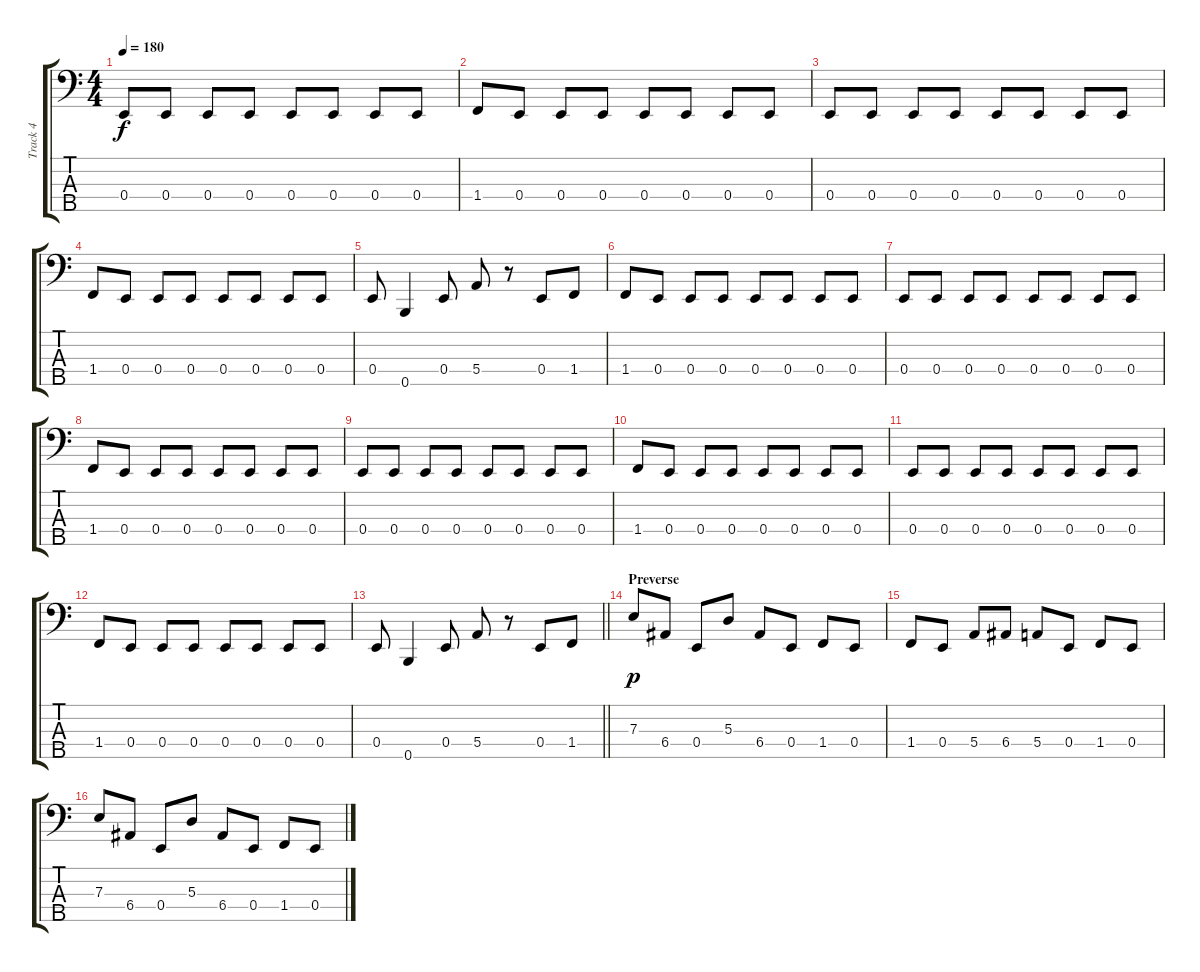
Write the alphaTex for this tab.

\track ("Track 4" "Track 4") {instrument electricbassfinger}
\staff {score tabs}
\tuning (G2 D2 A1 E1 B0) {hide}
\ts (4 4)
\tempo 180
\clef f4
\ks c
0.4.8{dy f} 0.4.8 0.4.8 0.4.8 0.4.8 0.4.8 0.4.8 0.4.8 |
1.4.8 0.4.8 0.4.8 0.4.8 0.4.8 0.4.8 0.4.8 0.4.8 |
0.4.8 0.4.8 0.4.8 0.4.8 0.4.8 0.4.8 0.4.8 0.4.8 |
1.4.8 0.4.8 0.4.8 0.4.8 0.4.8 0.4.8 0.4.8 0.4.8 |
0.4.8 0.5.4 0.4.8 5.4.8 r.8 0.4.8 1.4.8 |
1.4.8 0.4.8 0.4.8 0.4.8 0.4.8 0.4.8 0.4.8 0.4.8 |
0.4.8 0.4.8 0.4.8 0.4.8 0.4.8 0.4.8 0.4.8 0.4.8 |
1.4.8 0.4.8 0.4.8 0.4.8 0.4.8 0.4.8 0.4.8 0.4.8 |
0.4.8 0.4.8 0.4.8 0.4.8 0.4.8 0.4.8 0.4.8 0.4.8 |
1.4.8 0.4.8 0.4.8 0.4.8 0.4.8 0.4.8 0.4.8 0.4.8 |
0.4.8 0.4.8 0.4.8 0.4.8 0.4.8 0.4.8 0.4.8 0.4.8 |
1.4.8 0.4.8 0.4.8 0.4.8 0.4.8 0.4.8 0.4.8 0.4.8 |
\barLineRight lightlight
0.4.8 0.5.4 0.4.8 5.4.8 r.8 0.4.8 1.4.8 |
\section ("" "Preverse")
7.3.8{dy p} 6.4.8 0.4.8 5.3.8 6.4.8 0.4.8 1.4.8 0.4.8 |
1.4.8 0.4.8 5.4.8 6.4.8 5.4.8 0.4.8 1.4.8 0.4.8 |
7.3.8 6.4.8 0.4.8 5.3.8 6.4.8 0.4.8 1.4.8 0.4.8
